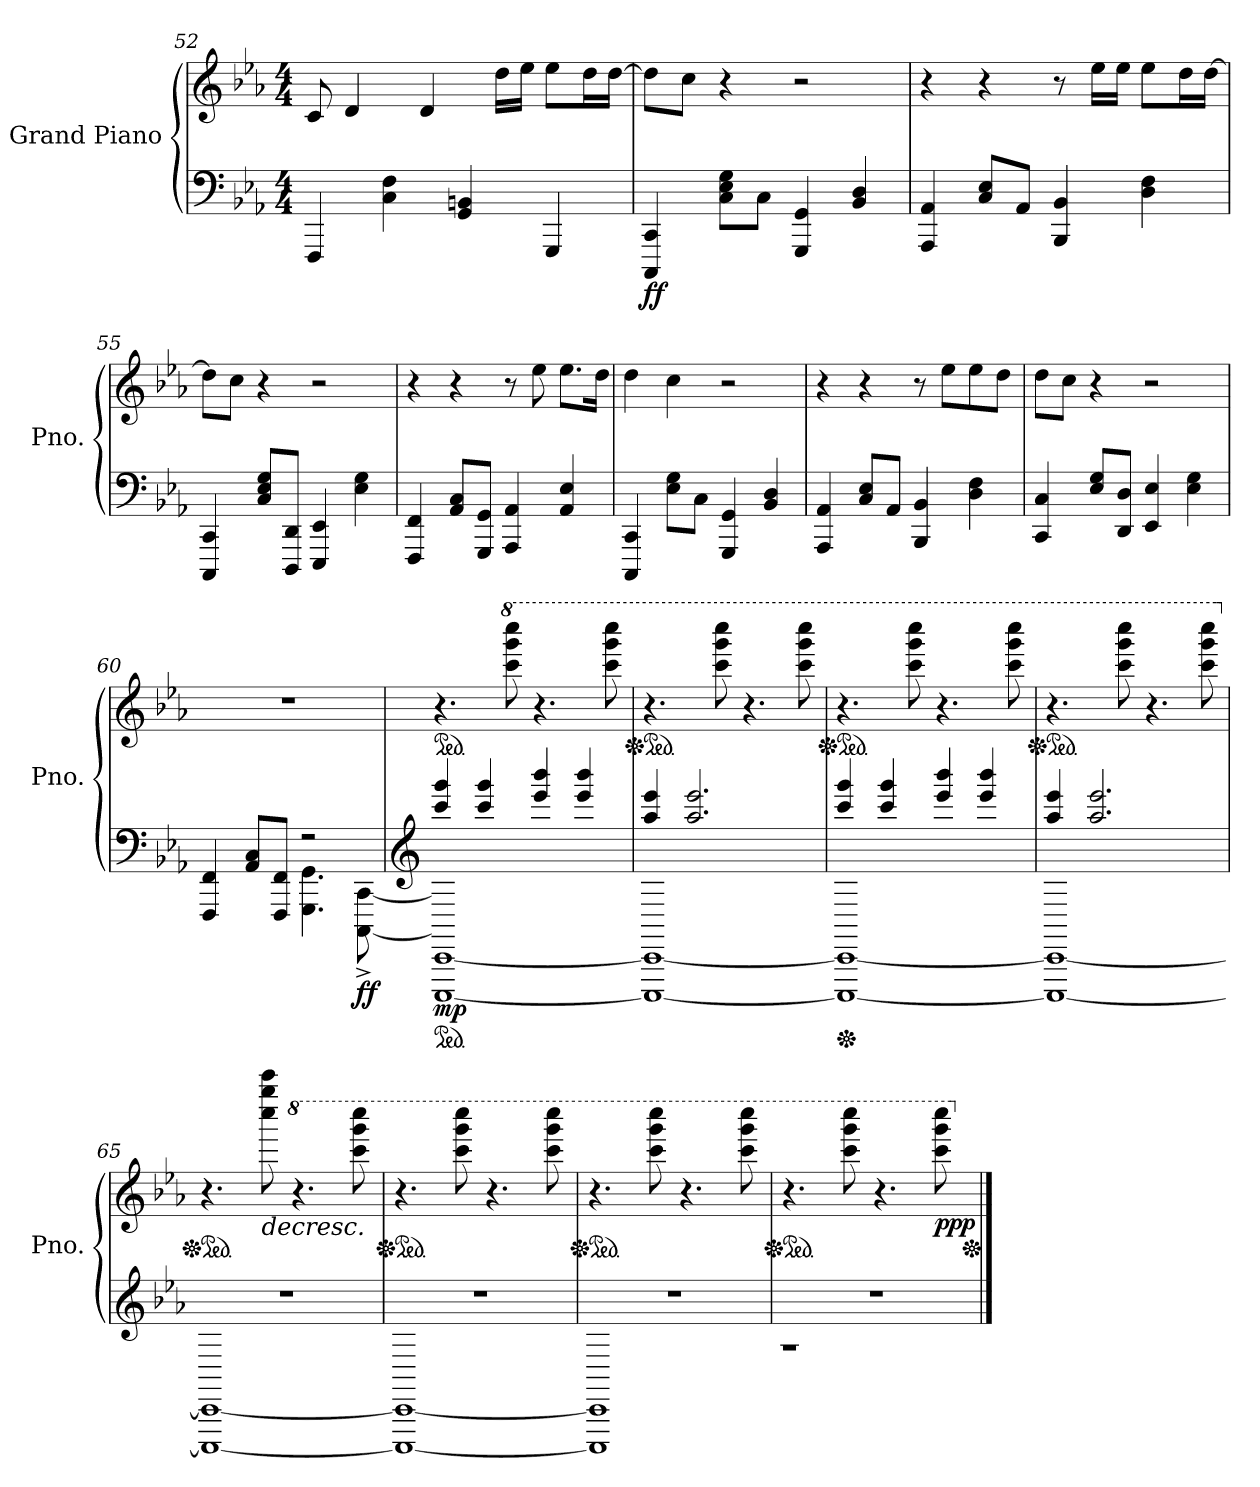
**kern	**kern	**dynam
*part1	*part1	*part1
*staff2	*staff1	*staff1/2
*I"Grand Piano	*	*
*I'Pno.	*	*
*clefF4	*clefG2	*
*k[b-e-a-]	*k[b-e-a-]	*
*M4/4	*M4/4	*
=52	=52	=52
4FFF/	8c/	.
.	4d/	.
4C\ 4F\	.	.
.	4d/	.
4GG/ 4BBn/	.	.
.	16dd\LL	.
.	16ee-\JJ	.
4GGG/	8ee-\L	.
.	16dd\L	.
.	[16dd\JJ	.
=53	=53	=53
!	!	!LO:DY:b=2
4CCC/ 4CC/	8dd\L]	ff
.	8cc\J	.
8C\ 8E-\ 8G\L	4r	.
8C\J	.	.
4GGG/ 4GG/	2r	.
4BB-/ 4D/	.	.
=54	=54	=54
4AAA-/ 4AA-/	4r	.
8C/ 8E-/L	4r	.
8AA-/J	.	.
4BBB-/ 4BB-/	8r	.
.	16ee-\LL	.
.	16ee-\JJ	.
4D\ 4F\	8ee-\L	.
.	16dd\L	.
.	[16dd\JJ	.
=55	=55	=55
4CCC/ 4CC/	8dd\L]	.
.	8cc\J	.
8C/ 8E-/ 8G/L	4r	.
8DDD/ 8DD/J	.	.
4EEE-/ 4EE-/	2r	.
4E-\ 4G\	.	.
!!LO:LB:g=z
=56	=56	=56
4FFF/ 4FF/	4r	.
8AA-/ 8C/L	4r	.
8GGG/ 8GG/J	.	.
4AAA-/ 4AA-/	8r	.
.	8ee-\	.
4AA-/ 4E-/	8.ee-\L	.
.	16dd\Jk	.
=57	=57	=57
4CCC/ 4CC/	4dd\	.
8E-\ 8G\L	4cc\	.
8C\J	.	.
4GGG/ 4GG/	2r	.
4BB-/ 4D/	.	.
=58	=58	=58
4AAA-/ 4AA-/	4r	.
8C/ 8E-/L	4r	.
8AA-/J	.	.
4BBB-/ 4BB-/	8r	.
.	8ee-\L	.
4D\ 4F\	8ee-\	.
.	8dd\J	.
=59	=59	=59
4CC/ 4C/	8dd\L	.
.	8cc\J	.
8E-/ 8G/L	4r	.
8DD/ 8D/J	.	.
4EE-/ 4E-/	2r	.
4E-\ 4G\	.	.
=60	=60	=60
*^	*	*
4FFF/ 4FF/	2ryy	1r	.
8AA-/ 8C/L	.	.	.
8FFF/ 8FF/J	.	.	.
2r	4.GGG\ 4.GG\	.	.
!	!	!	!LO:DY:b=2
.	[8CCC\^ [8CC\^	.	ff
=61	=61	=61	=61
*clefG2	*	*	*
*ped	*	*	*
*	*	*ped	*
!	!	!	!LO:DY:b=2
4ccc/ 4ggg/	1CCC_ 1CC_	4.r	mp
4ccc/ 4ggg/	.	.	.
*	*	*8va	*
.	.	8cccc\ 8gggg\ 8ccccc\	.
4eee-/ 4bbb-/	.	4.r	.
4eee-/ 4bbb-/	.	.	.
.	.	8cccc\ 8gggg\ 8ccccc\	.
!!LO:LB:g=z
=62	=62	=62	=62
*	*	*Xped	*
*	*	*ped	*
4aa-/ 4eee-/	1CCC_ 1CC_	4.r	.
2.aa-/ 2.eee-/	.	.	.
.	.	8cccc\ 8gggg\ 8ccccc\	.
.	.	4.r	.
.	.	8cccc\ 8gggg\ 8ccccc\	.
=63	=63	=63	=63
*Xped	*	*	*
*	*	*Xped	*
*	*	*ped	*
4ccc/ 4ggg/	1CCC_ 1CC_	4.r	.
4ccc/ 4ggg/	.	.	.
.	.	8cccc\ 8gggg\ 8ccccc\	.
4eee-/ 4bbb-/	.	4.r	.
4eee-/ 4bbb-/	.	.	.
.	.	8cccc\ 8gggg\ 8ccccc\	.
=64	=64	=64	=64
*	*	*Xped	*
*	*	*ped	*
4aa-/ 4eee-/	1CCC_ 1CC_	4.r	.
2.aa-/ 2.eee-/	.	.	.
.	.	8cccc\ 8gggg\ 8ccccc\	.
.	.	4.r	.
.	.	8cccc\ 8gggg\ 8ccccc\	.
=65	=65	=65	=65
*	*	*X8va	*
*	*	*Xped	*
*	*	*ped	*
1r	1CCC_ 1CC_	4.r	.
!	!	!	!LO:HP:b
.	.	8cccc\ 8gggg\ 8ccccc\	>
*	*	*8va	*
.	.	4.r	.
.	.	8cccc\ 8gggg\ 8ccccc\	.
=66	=66	=66	=66
*	*	*Xped	*
*	*	*ped	*
1r	1CCC_ 1CC_	4.r	.
.	.	8cccc\ 8gggg\ 8ccccc\	.
.	.	4.r	.
.	.	8cccc\ 8gggg\ 8ccccc\	.
=67	=67	=67	=67
*	*	*Xped	*
*	*	*ped	*
1r	1CCC] 1CC]	4.r	.
.	.	8cccc\ 8gggg\ 8ccccc\	.
.	.	4.r	.
.	.	8cccc\ 8gggg\ 8ccccc\	.
=68	=68	=68	=68
*	*	*Xped	*
*	*	*ped	*
1r	1r	4.r	.
.	.	8cccc\ 8gggg\ 8ccccc\	.
.	.	4.r	.
!	!	!	!LO:DY:b
.	.	8cccc\ 8gggg\ 8ccccc\	ppp
*v	*v	*	*
.	.	]
*	*Xped	*
*	*X8va	*
==	==	==
*-	*-	*-
